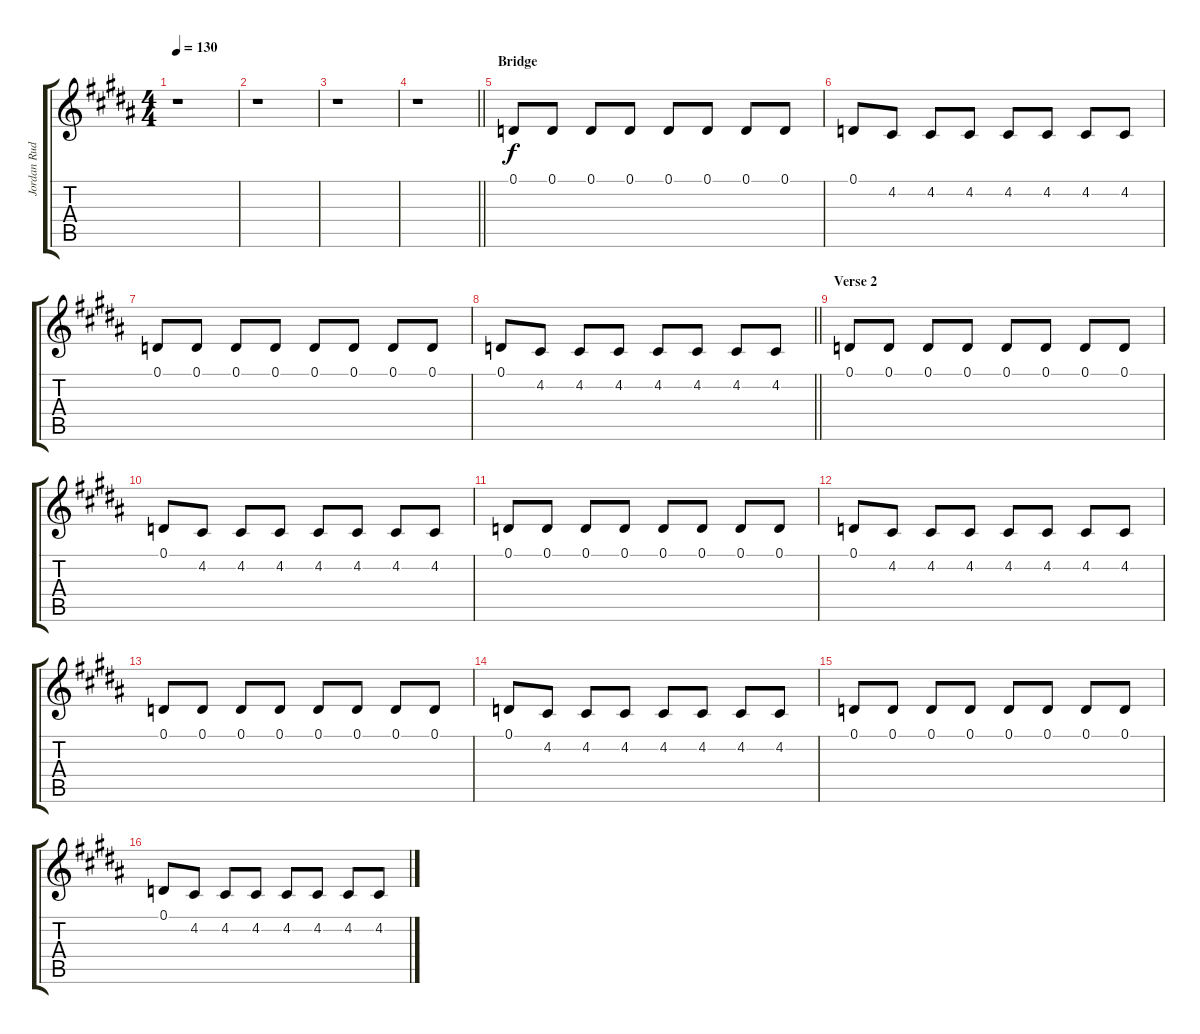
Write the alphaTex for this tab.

\track ("Jordan Rudess (synth)" "Jordan Rud") {instrument pad2warm}
\staff {score tabs}
\tuning (D4 A3 F3 C3 G2 D2) {hide}
\ts (4 4)
\tempo 130
\clef g2
\ks g#minor
r.1{dy f} |
r.1 |
r.1 |
\barLineRight lightlight
r.1 |
\section ("" "Bridge")
0.1.8{balance 5 instrument pizzicatostrings} 0.1.8 0.1.8 0.1.8 0.1.8 0.1.8 0.1.8 0.1.8 |
0.1.8 4.2.8 4.2.8 4.2.8 4.2.8 4.2.8 4.2.8 4.2.8 |
0.1.8 0.1.8 0.1.8 0.1.8 0.1.8 0.1.8 0.1.8 0.1.8 |
\barLineRight lightlight
0.1.8 4.2.8 4.2.8 4.2.8 4.2.8 4.2.8 4.2.8 4.2.8 |
\section ("" "Verse 2")
0.1.8 0.1.8 0.1.8 0.1.8 0.1.8 0.1.8 0.1.8 0.1.8 |
0.1.8 4.2.8 4.2.8 4.2.8 4.2.8 4.2.8 4.2.8 4.2.8 |
0.1.8 0.1.8 0.1.8 0.1.8 0.1.8 0.1.8 0.1.8 0.1.8 |
0.1.8 4.2.8 4.2.8 4.2.8 4.2.8 4.2.8 4.2.8 4.2.8 |
0.1.8 0.1.8 0.1.8 0.1.8 0.1.8 0.1.8 0.1.8 0.1.8 |
0.1.8 4.2.8 4.2.8 4.2.8 4.2.8 4.2.8 4.2.8 4.2.8 |
0.1.8 0.1.8 0.1.8 0.1.8 0.1.8 0.1.8 0.1.8 0.1.8 |
0.1.8 4.2.8 4.2.8 4.2.8 4.2.8 4.2.8 4.2.8 4.2.8
